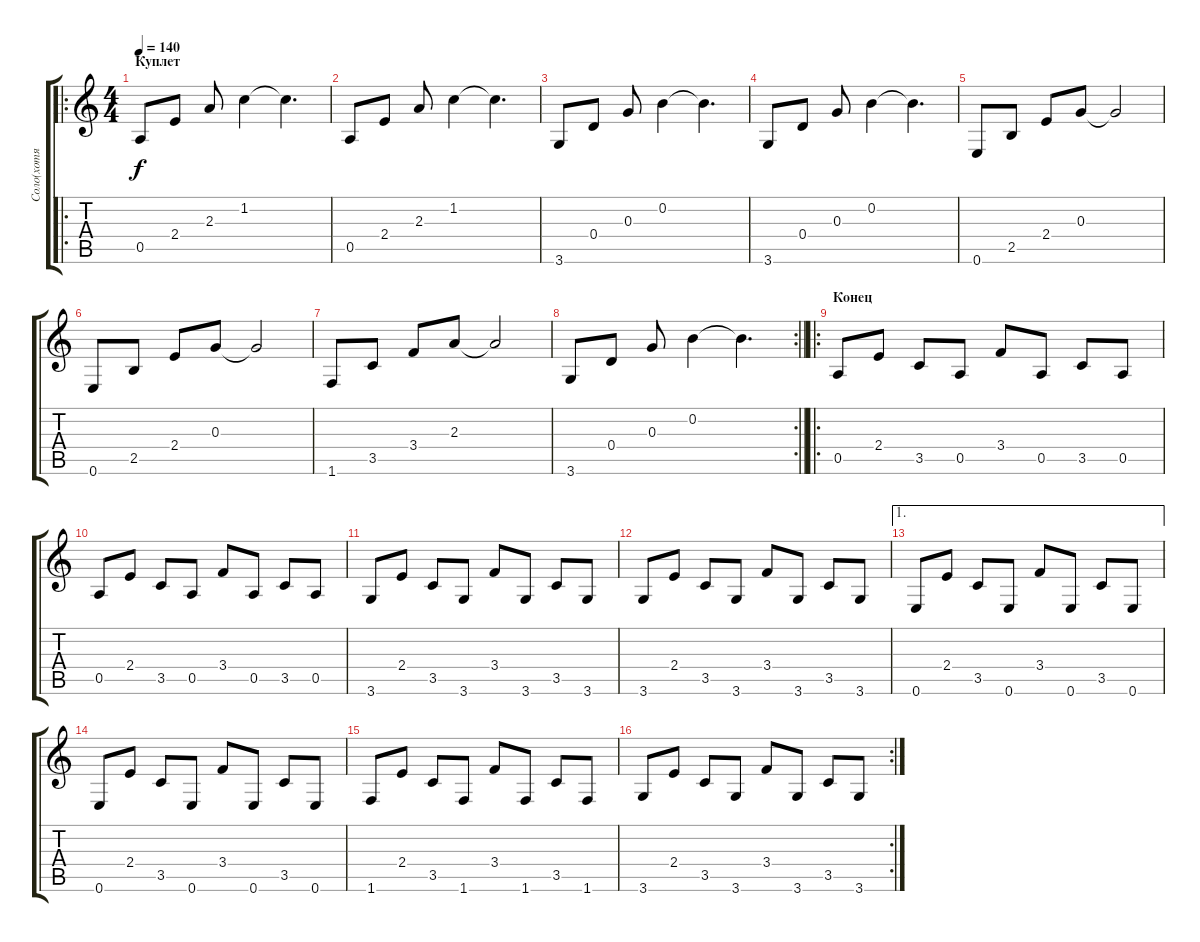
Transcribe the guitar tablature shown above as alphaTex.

\track ("Соло(хотя солом не назовешь) гитара" "Соло(хотя ") {instrument acousticguitarsteel}
\staff {score tabs}
\tuning (E4 B3 G3 D3 A2 E2) {hide}
\ro
\ts (4 4)
\section ("" "Куплет")
\tempo 140
\clef g2
\ks c
0.5.8{dy f} 2.4.8 2.3.8 1.2.4 1.2{t}.4{d} |
0.5.8 2.4.8 2.3.8 1.2.4 1.2{t}.4{d} |
3.6.8 0.4.8 0.3.8 0.2.4 0.2{t}.4{d} |
3.6.8 0.4.8 0.3.8 0.2.4 0.2{t}.4{d} |
0.6.8 2.5.8 2.4.8 0.3.8 0.3{t}.2 |
0.6.8 2.5.8 2.4.8 0.3.8 0.3{t}.2 |
1.6.8 3.5.8 3.4.8 2.3.8 2.3{t}.2 |
\rc 2
\barLineRight lightlight
3.6.8 0.4.8 0.3.8 0.2.4 0.2{t}.4{d} |
\ro
\section ("" "Конец")
0.5.8 2.4.8 3.5.8 0.5.8 3.4.8 0.5.8 3.5.8 0.5.8 |
0.5.8 2.4.8 3.5.8 0.5.8 3.4.8 0.5.8 3.5.8 0.5.8 |
3.6.8 2.4.8 3.5.8 3.6.8 3.4.8 3.6.8 3.5.8 3.6.8 |
3.6.8 2.4.8 3.5.8 3.6.8 3.4.8 3.6.8 3.5.8 3.6.8 |
\ae 1
0.6.8 2.4.8 3.5.8 0.6.8 3.4.8 0.6.8 3.5.8 0.6.8 |
0.6.8 2.4.8 3.5.8 0.6.8 3.4.8 0.6.8 3.5.8 0.6.8 |
1.6.8 2.4.8 3.5.8 1.6.8 3.4.8 1.6.8 3.5.8 1.6.8 |
\rc 2
3.6.8 2.4.8 3.5.8 3.6.8 3.4.8 3.6.8 3.5.8 3.6.8
